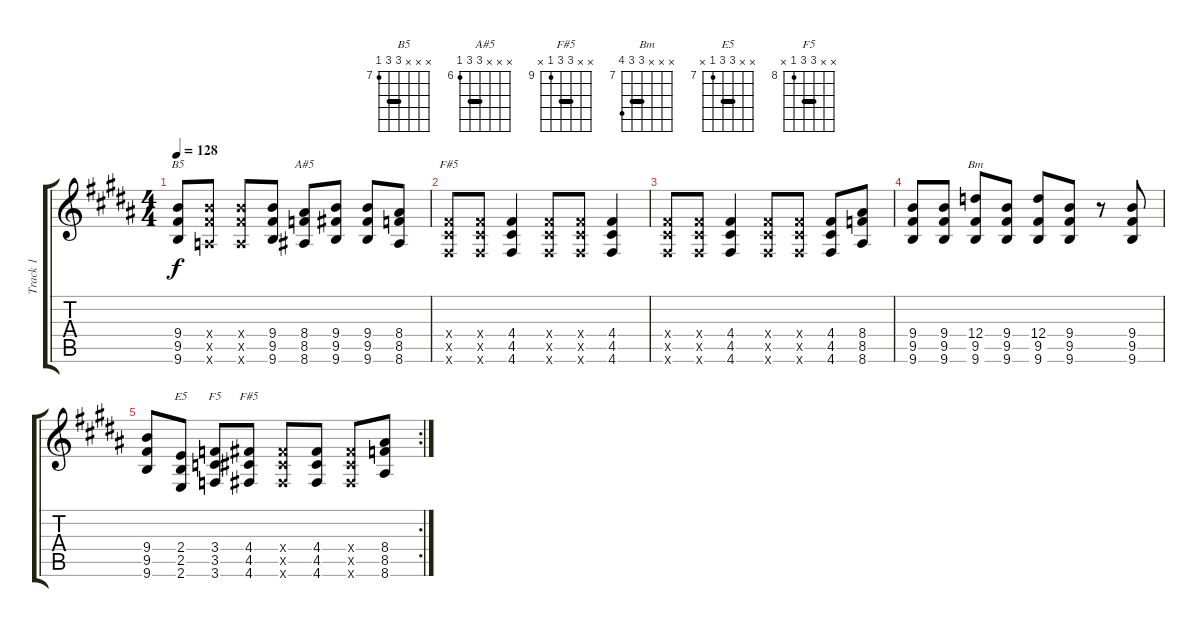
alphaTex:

\track ("Track 1" "Track 1") {instrument overdrivenguitar}
\staff {score tabs}
\tuning (E4 B3 G3 D3 A2 D2) {hide}
\chord ("B5" x x x 9 9 7) {firstfret 7 barre 9}
\chord ("A#5" x x x 8 8 6) {firstfret 6 barre 8}
\chord ("F#5" x x x 4 4 2) {barre 4}
\chord ("Bm" x x x 9 9 10) {firstfret 7 barre 9}
\chord ("E5" x x 9 9 7 x) {firstfret 7 barre 9}
\chord ("F5" x x 10 10 8 x) {firstfret 8 barre 10}
\chord ("F#5" x x 11 11 9 x) {firstfret 9 barre 11}
\ts (4 4)
\tempo 128
\clef g2
\ks b
(9.4 9.5 9.6).8{ch "B5" dy f} (9.4{x} 9.5{x} 7.6{x}).8 (9.4{x} 9.5{x} 7.6{x}).8 (9.4 9.5 9.6).8 (8.4 8.5 8.6).8{ch "A#5"} (9.4 9.5 9.6).8 (9.4 9.5 9.6).8 (8.4 8.5 8.6).8 |
(4.4{x} 4.5{x} 4.6{x}).8{ch "F#5"} (4.4{x} 4.5{x} 4.6{x}).8 (4.4 4.5 4.6).4 (4.4{x} 4.5{x} 4.6{x}).8 (4.4{x} 4.5{x} 4.6{x}).8 (4.4 4.5 4.6).4 |
(4.4{x} 4.5{x} 4.6{x}).8 (4.4{x} 4.5{x} 4.6{x}).8 (4.4 4.5 4.6).4 (4.4{x} 4.5{x} 4.6{x}).8 (4.4{x} 4.5{x} 4.6{x}).8 (4.4 4.5 4.6).8 (8.4 8.5 8.6).8 |
(9.4 9.5 9.6).8 (9.4 9.5 9.6).8 (12.4 9.5 9.6).8{ch "Bm"} (9.4 9.5 9.6).8 (12.4 9.5 9.6).8 (9.4 9.5 9.6).8 r.8 (9.4 9.5 9.6).8 |
\rc 2
(9.4 9.5 9.6).8 (2.4 2.5 2.6).8{ch "E5"} (3.4 3.5 3.6).8{ch "F5"} (4.4 4.5 4.6).8{ch "F#5"} (4.4{x} 4.5{x} 4.6{x}).8 (4.4 4.5 4.6).8 (4.4{x} 4.5{x} 4.6{x}).8 (8.4 8.5 8.6).8
